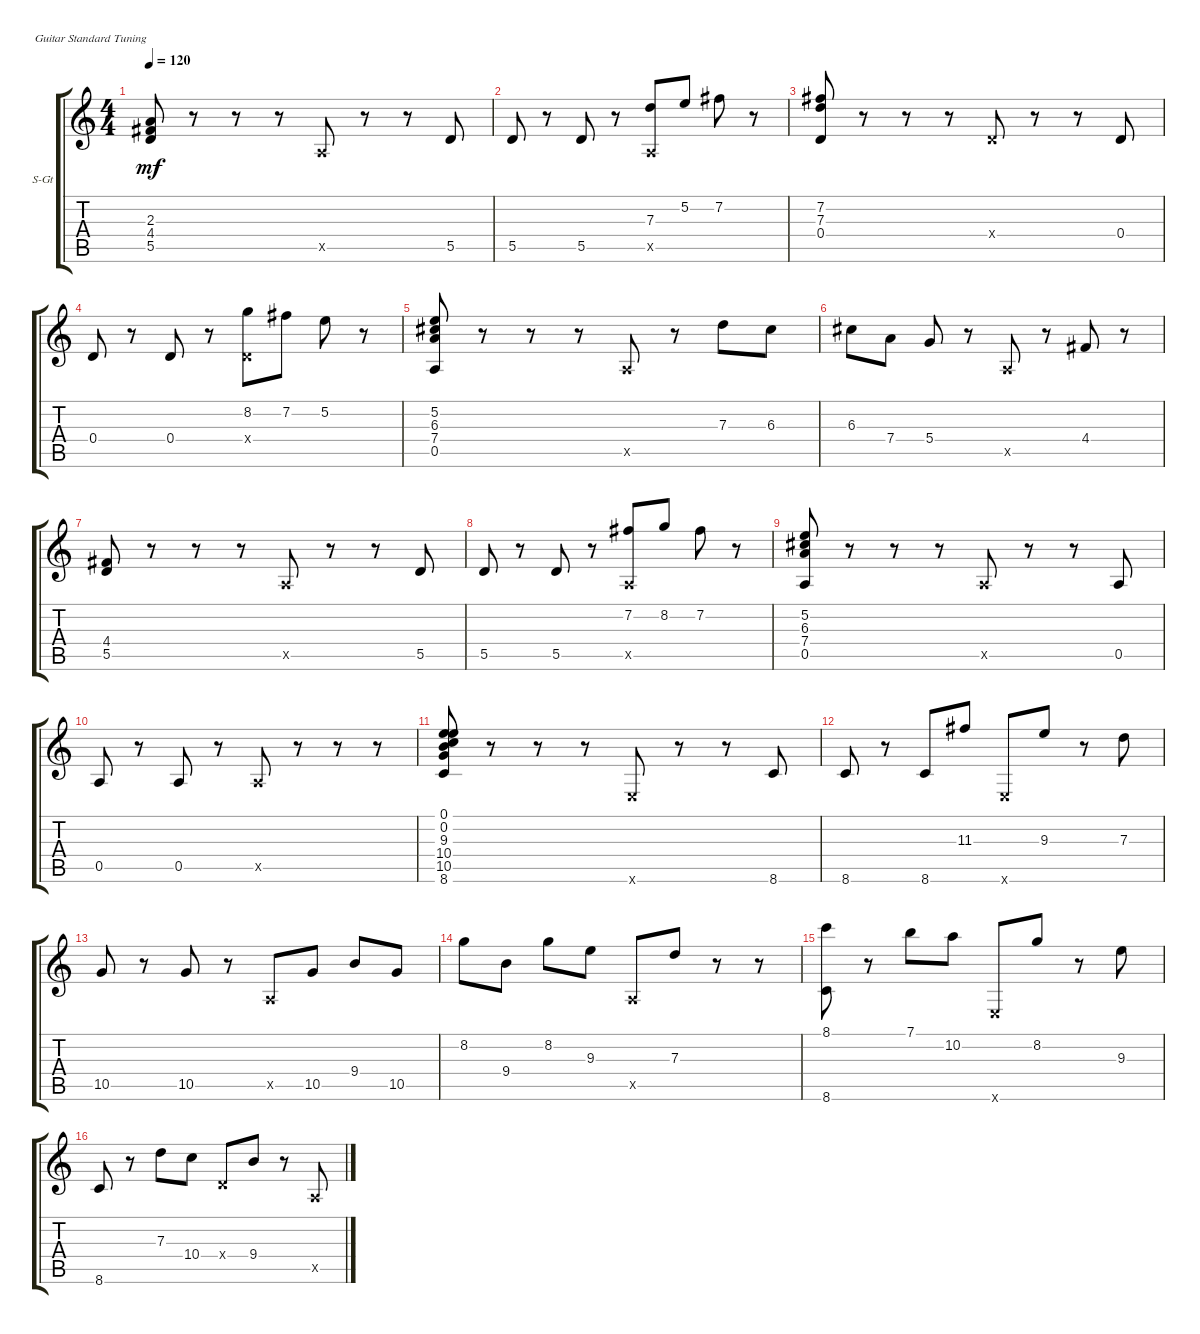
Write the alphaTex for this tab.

\defaultSystemsLayout 4
\bracketExtendMode groupsimilarinstruments
\firstSystemTrackNameOrientation horizontal
\otherSystemsTrackNameOrientation horizontal
\track ("Steel Guitar" "S-Gt") {instrument acousticguitarsteel}
\staff {score tabs}
\tuning (E4 B3 G3 D3 A2 E2)
\ts (4 4)
\tempo 120
\clef g2
\ks c
(5.5 4.4 2.3).8{dy mf} r.8 r.8 r.8 0.5{x}.8 r.8 r.8 5.5.8 |
5.5.8 r.8 5.5.8 r.8 (0.5{x} 7.3).8 5.2.8 7.2.8 r.8 |
(7.2 7.3 0.4).8 r.8 r.8 r.8 0.4{x}.8 r.8 r.8 0.4.8 |
0.4.8 r.8 0.4.8 r.8 (0.4{x} 8.2).8 7.2.8 5.2.8 r.8 |
(5.2 0.5 7.4 6.3).8 r.8 r.8 r.8 0.5{x}.8 r.8 7.3.8 6.3.8 |
6.3.8 7.4.8 5.4.8 r.8 0.5{x}.8 r.8 4.4.8 r.8 |
(4.4 5.5).8 r.8 r.8 r.8 0.5{x}.8 r.8 r.8 5.5.8 |
5.5.8 r.8 5.5.8 r.8 (0.5{x} 7.2).8 8.2.8 7.2.8 r.8 |
(5.2 6.3 7.4 0.5).8 r.8 r.8 r.8 0.5{x}.8 r.8 r.8 0.5.8 |
0.5.8 r.8 0.5.8 r.8 0.5{x}.8 r.8 r.8 r.8 |
(8.6 10.5 10.4 9.3 0.2 0.1).8 r.8 r.8 r.8 0.6{x}.8 r.8 r.8 8.6.8 |
8.6.8 r.8 8.6.8 11.3.8 0.6{x}.8 9.3.8 r.8 7.3.8 |
10.5.8 r.8 10.5.8 r.8 0.5{x}.8 10.5.8 9.4.8 10.5.8 |
8.2.8 9.4.8 8.2.8 9.3.8 0.5{x}.8 7.3.8 r.8 r.8 |
(8.6 8.1).8 r.8 7.1.8 10.2.8 0.6{x}.8 8.2.8 r.8 9.3.8 |
8.6.8 r.8 7.3.8 10.4.8 0.4{x}.8 9.4.8 r.8 0.5{x}.8
